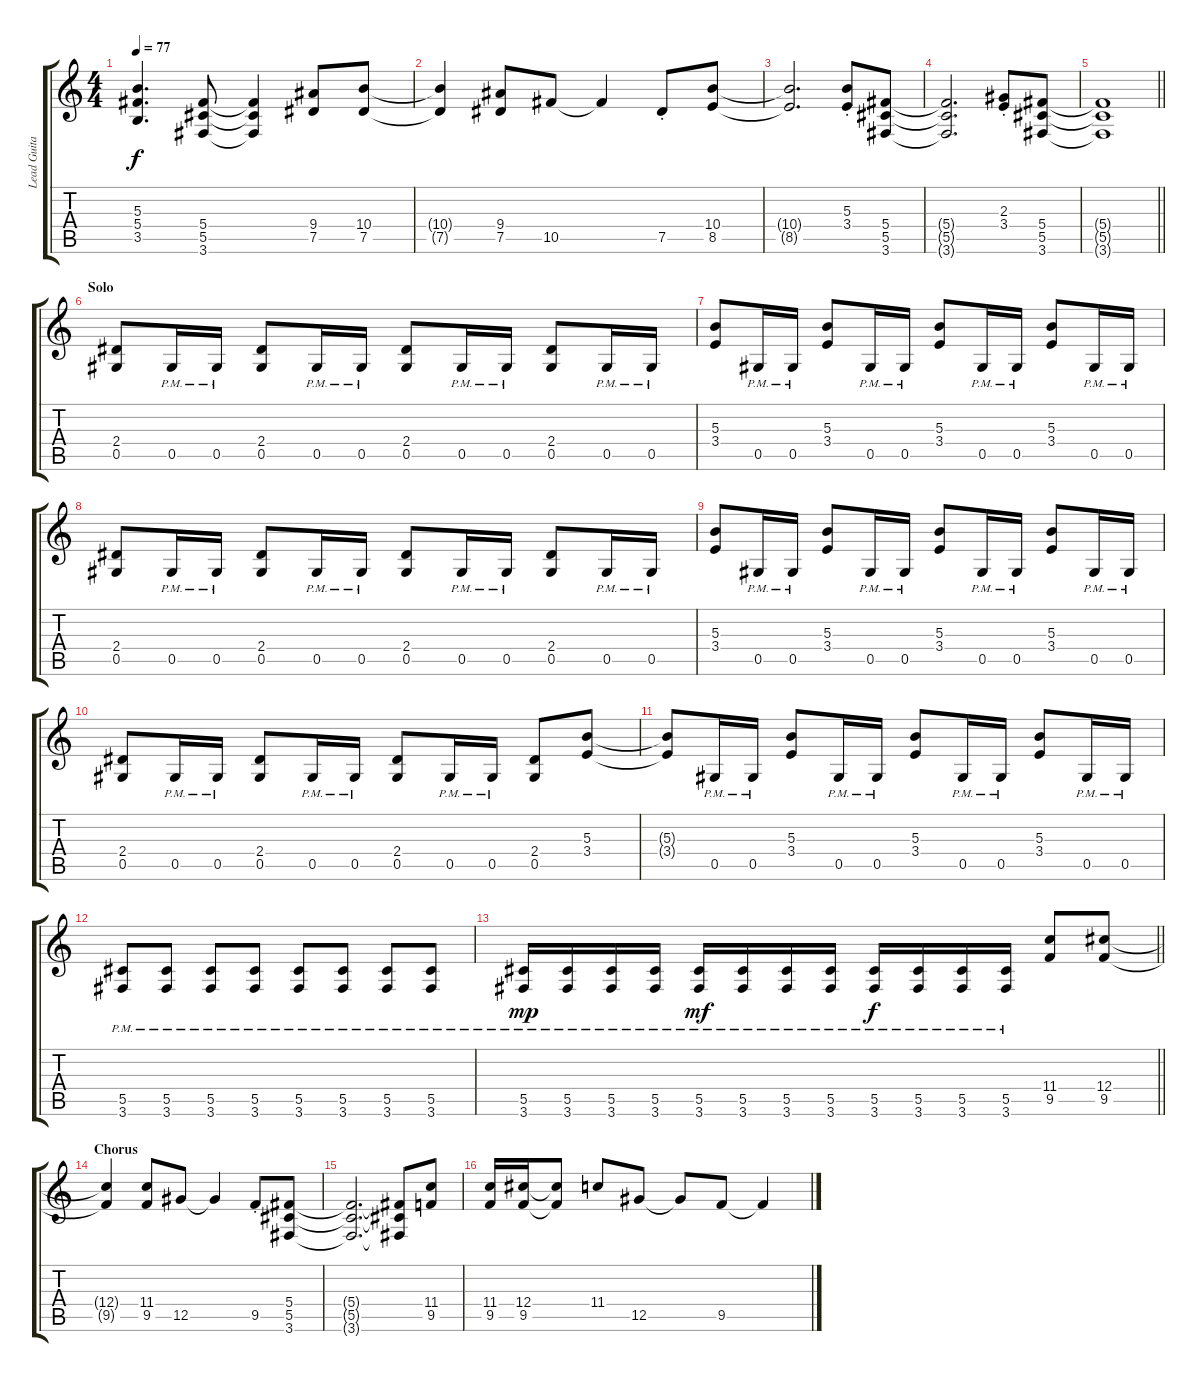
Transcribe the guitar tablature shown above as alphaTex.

\track ("Lead Guitar" "Lead Guita") {instrument distortionguitar}
\staff {score tabs}
\tuning (Eb4 Bb3 Gb3 Db3 Ab2 Eb2) {hide}
\ts (4 4)
\tempo 77
\clef g2
\ks c
(5.3 5.4 3.5).4{d dy f} (5.4 5.5 3.6).8 (5.4{t} 5.5{t} 3.6{t}).4 (9.4 7.5).8 (10.4 7.5).8 |
(10.4{t} 7.5{t}).4 (9.4 7.5).8 10.5.8 10.5{t}.4 7.5{st}.8 (10.4 8.5).8 |
(10.4{t} 8.5{t}).2{d} (5.3{st} 3.4{st}).8 (5.4 5.5 3.6).8 |
(5.4{t} 5.5{t} 3.6{t}).2{d} (2.3{st} 3.4{st}).8 (5.4 5.5 3.6).8 |
\barLineRight lightlight
(5.4{t} 5.5{t} 3.6{t}).1 |
\section ("" "Solo")
(2.4 0.5).8 0.5{pm}.16 0.5{pm}.16 (2.4 0.5).8 0.5{pm}.16 0.5{pm}.16 (2.4 0.5).8 0.5{pm}.16 0.5{pm}.16 (2.4 0.5).8 0.5{pm}.16 0.5{pm}.16 |
(5.3 3.4).8 0.5{pm}.16 0.5{pm}.16 (5.3 3.4).8 0.5{pm}.16 0.5{pm}.16 (5.3 3.4).8 0.5{pm}.16 0.5{pm}.16 (5.3 3.4).8 0.5{pm}.16 0.5{pm}.16 |
(2.4 0.5).8 0.5{pm}.16 0.5{pm}.16 (2.4 0.5).8 0.5{pm}.16 0.5{pm}.16 (2.4 0.5).8 0.5{pm}.16 0.5{pm}.16 (2.4 0.5).8 0.5{pm}.16 0.5{pm}.16 |
(5.3 3.4).8 0.5{pm}.16 0.5{pm}.16 (5.3 3.4).8 0.5{pm}.16 0.5{pm}.16 (5.3 3.4).8 0.5{pm}.16 0.5{pm}.16 (5.3 3.4).8 0.5{pm}.16 0.5{pm}.16 |
(2.4 0.5).8 0.5{pm}.16 0.5{pm}.16 (2.4 0.5).8 0.5{pm}.16 0.5{pm}.16 (2.4 0.5).8 0.5{pm}.16 0.5{pm}.16 (2.4 0.5).8 (5.3 3.4).8 |
(5.3{t} 3.4{t}).8 0.5{pm}.16 0.5{pm}.16 (5.3 3.4).8 0.5{pm}.16 0.5{pm}.16 (5.3 3.4).8 0.5{pm}.16 0.5{pm}.16 (5.3 3.4).8 0.5{pm}.16 0.5{pm}.16 |
(5.5{pm} 3.6{pm}).8 (5.5{pm} 3.6{pm}).8 (5.5{pm} 3.6{pm}).8 (5.5{pm} 3.6{pm}).8 (5.5{pm} 3.6{pm}).8 (5.5{pm} 3.6{pm}).8 (5.5{pm} 3.6{pm}).8 (5.5{pm} 3.6{pm}).8 |
\barLineRight lightlight
(5.5{pm} 3.6{pm}).16{dy mp} (5.5{pm} 3.6{pm}).16 (5.5{pm} 3.6{pm}).16 (5.5{pm} 3.6{pm}).16 (5.5{pm} 3.6{pm}).16{dy mf} (5.5{pm} 3.6{pm}).16 (5.5{pm} 3.6{pm}).16 (5.5{pm} 3.6{pm}).16 (5.5{pm} 3.6{pm}).16{dy f} (5.5{pm} 3.6{pm}).16 (5.5{pm} 3.6{pm}).16 (5.5{pm} 3.6{pm}).16 (11.4 9.5).8 (12.4 9.5).8 |
\section ("" "Chorus")
(12.4{t} 9.5{t}).4 (11.4 9.5).8 12.5.8 12.5{t}.4 9.5{st}.8 (5.4 5.5 3.6).8 |
(5.4{t} 5.5{t} 3.6{t}).2{d} (5.4{t} 5.5{t} 3.6{t}).8 (11.4 9.5).8 |
(11.4 9.5).16 (12.4 9.5).16 (12.4{t} 9.5{t}).8 11.4.8 12.5.8 12.5{t}.8 9.5.8 9.5{t}.4
